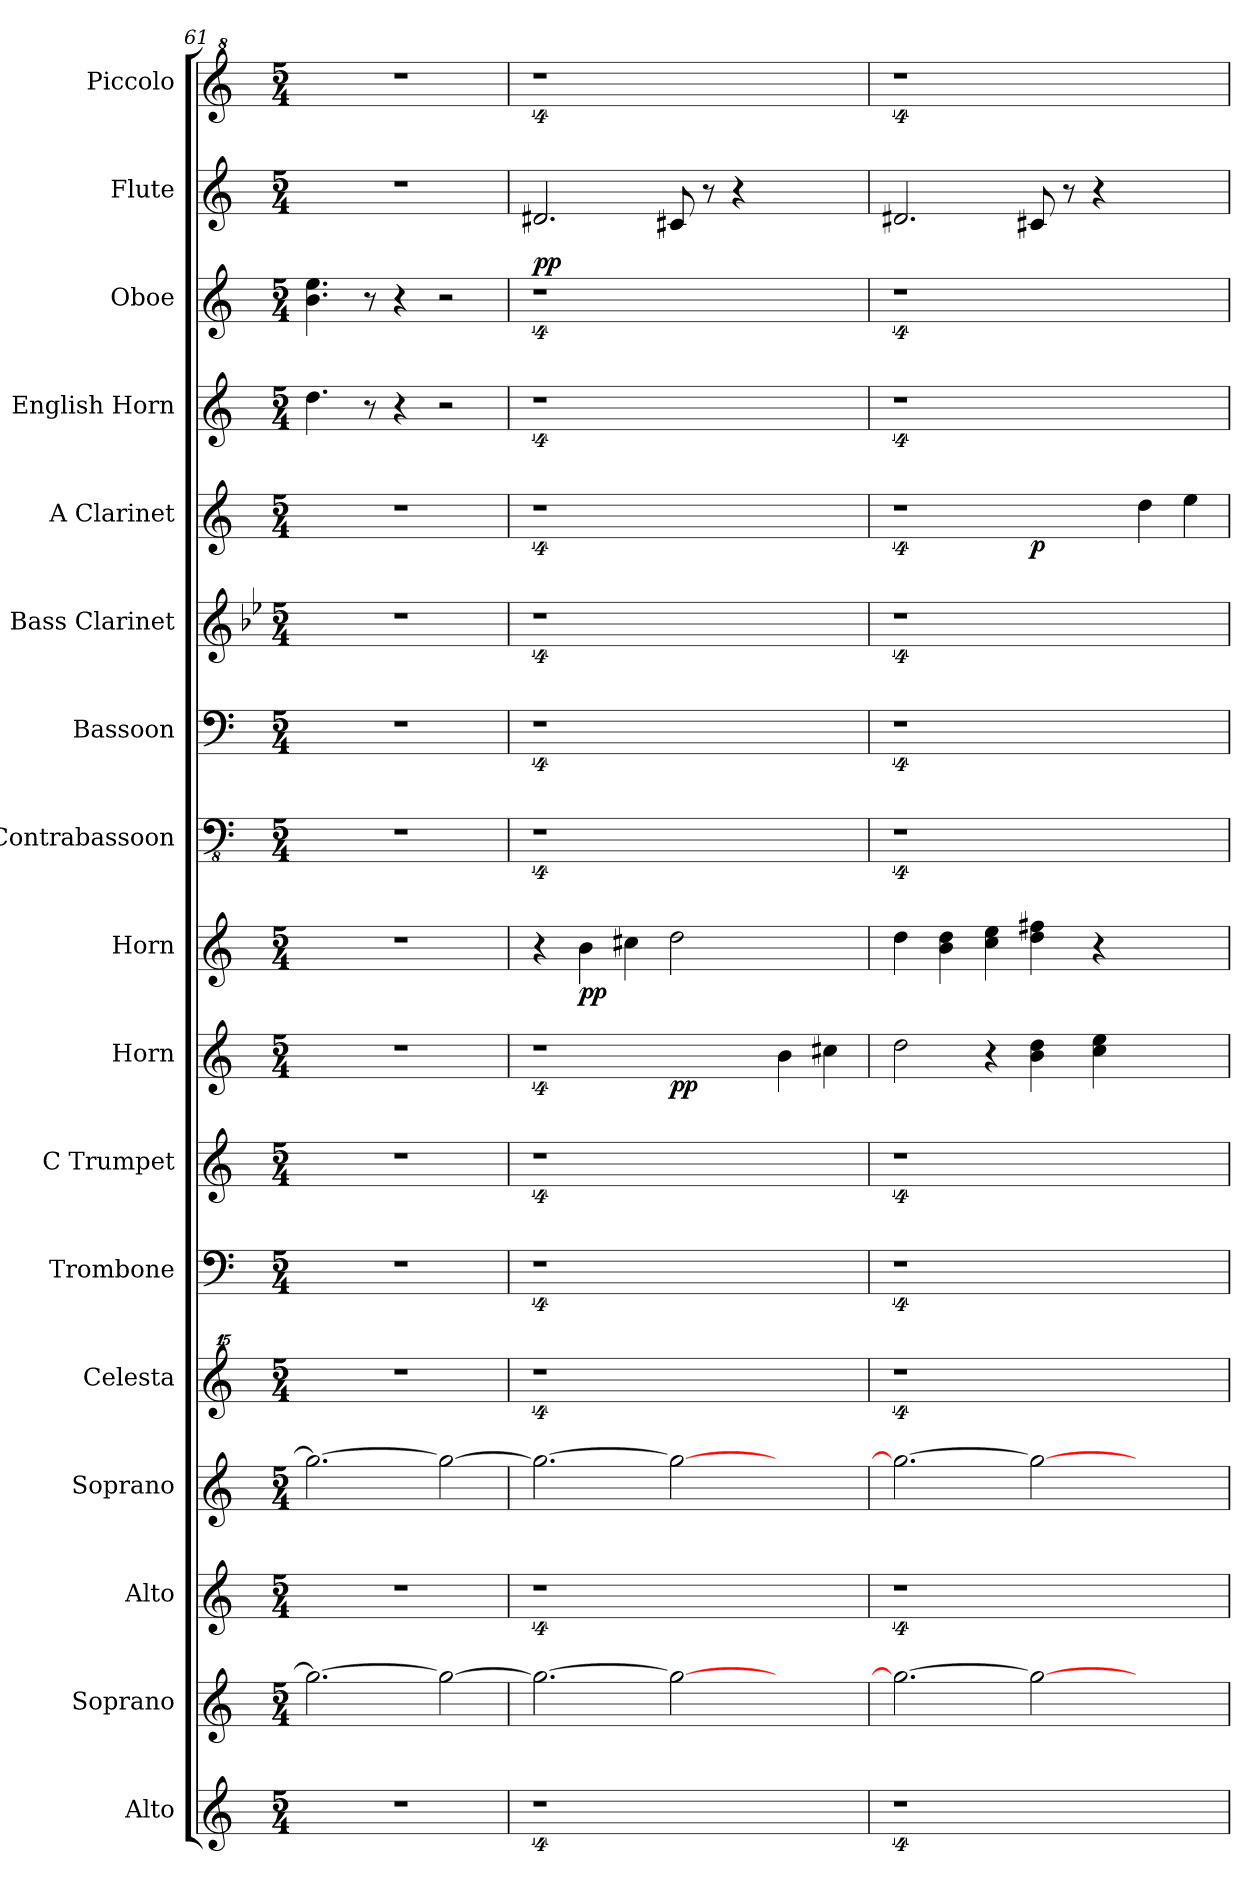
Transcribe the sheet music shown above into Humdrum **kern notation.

**kern	**kern	**kern	**kern	**kern	**kern	**kern	**kern	**dynam	**kern	**dynam	**kern	**kern	**kern	**kern	**dynam	**kern	**kern	**dynam	**kern	**kern
*part17	*part16	*part15	*part14	*part13	*part12	*part11	*part10	*part10	*part9	*part9	*part8	*part7	*part6	*part5	*part5	*part4	*part3	*part3	*part2	*part1
*staff17	*staff16	*staff15	*staff14	*staff13	*staff12	*staff11	*staff10	*staff10	*staff9	*staff9	*staff8	*staff7	*staff6	*staff5	*staff5	*staff4	*staff3	*staff3	*staff2	*staff1
*I"Alto	*I"Soprano	*I"Alto	*I"Soprano	*I"Celesta	*I"Trombone	*I"C Trumpet	*I"Horn	*	*I"Horn	*	*I"Contrabassoon	*I"Bassoon	*I"Bass Clarinet	*I"A Clarinet	*	*I"English Horn	*I"Oboe	*	*I"Flute	*I"Piccolo
*I'A.	*I'S.	*I'A.	*I'S.	*I'Cel.	*I'Trb.	*I'C Tpt.	*I'Hn.	*	*I'Hn.	*	*I'Cbsn.	*I'Bsn.	*I'B. Cl.	*I'A Cl.	*	*I'E. Hn.	*I'Ob.	*	*I'Fl.	*I'Picc.
*clefG2	*clefG2	*clefG2	*clefG2	*clefG^^2	*clefF4	*clefG2	*clefG2	*	*clefG2	*	*clefFv4	*clefF4	*clefG2	*clefG2	*	*clefG2	*clefG2	*	*clefG2	*clefG^2
*	*	*	*	*	*	*	*ITrd4c7	*	*ITrd4c7	*	*ITrd7c12	*	*ITrd8c14	*ITrd2c3	*	*ITrd4c7	*	*	*	*ITrd-7c-12
*k[]	*k[]	*k[]	*k[]	*k[]	*k[]	*k[]	*k[b-]	*	*k[b-]	*	*k[]	*k[]	*k[b-e-]	*k[f#c#g#]	*	*k[b-]	*k[]	*	*k[]	*k[]
*C:	*C:	*C:	*C:	*C:	*C:	*C:	*F:	*	*F:	*	*C:	*C:	*B-:	*A:	*	*F:	*C:	*	*C:	*C:
*M5/4	*M5/4	*M5/4	*M5/4	*M5/4	*M5/4	*M5/4	*M5/4	*	*M5/4	*	*M5/4	*M5/4	*M5/4	*M5/4	*	*M5/4	*M5/4	*	*M5/4	*M5/4
=61	=61	=61	=61	=61	=61	=61	=61	=61	=61	=61	=61	=61	=61	=61	=61	=61	=61	=61	=61	=61
4%5r	2.gg\_	4%5r	2.gg\_	4%5r	4%5r	4%5r	4%5r	.	4%5r	.	4%5r	4%5r	4%5r	4%5r	.	4.g\	4.b\ 4.ee\	.	4%5r	4%5r
.	.	.	.	.	.	.	.	.	.	.	.	.	.	.	.	8r	8r	.	.	.
.	.	.	.	.	.	.	.	.	.	.	.	.	.	.	.	4r	4r	.	.	.
.	2gg\_	.	2gg\_	.	.	.	.	.	.	.	.	.	.	.	.	2r	2r	.	.	.
=62	=62	=62	=62	=62	=62	=62	=62	=62	=62	=62	=62	=62	=62	=62	=62	=62	=62	=62	=62	=62
!	!	!	!	!	!	!	!	!	!	!	!	!	!	!	!	!	!	!LO:DY:a	!	!
*	*	*	*	*	*	*	*^	*	*	*	*	*	*	*	*	*	*	*	*	*
4%5r	2.gg\_	4%5r	2.gg\_	4%5r	4%5r	4%5r	4%5r	2.ryy	.	4r	.	4%5r	4%5r	4%5r	4%5r	.	4%5r	4%5r	pp	2.d#X/	4%5r
!	!	!	!	!	!	!	!	!	!	!	!LO:DY:b	!	!	!	!	!	!	!	!	!	!
.	.	.	.	.	.	.	.	.	.	4e\	pp	.	.	.	.	.	.	.	.	.	.
.	.	.	.	.	.	.	.	.	.	4f#X\	.	.	.	.	.	.	.	.	.	.	.
!	!	!	!	!	!	!	!	!	!LO:DY:b	!	!	!	!	!	!	!	!	!	!	!	!
.	2gg\_	.	2gg\_	.	.	.	.	1ryy	pp	2g\	.	.	.	.	.	.	.	.	.	8c#X/	.
.	.	.	.	.	.	.	.	.	.	.	.	.	.	.	.	.	.	.	.	8r	.
.	.	.	.	.	.	.	.	.	.	.	.	.	.	.	.	.	.	.	.	4r	.
2ryy	2ryy	2ryy	2ryy	2ryy	2ryy	2ryy	4e\	.	.	2ryy	.	2ryy	2ryy	2ryy	2ryy	.	2ryy	2ryy	.	2ryy	2ryy
.	.	.	.	.	.	.	4f#X\	.	.	.	.	.	.	.	.	.	.	.	.	.	.
*	*	*	*	*	*	*	*v	*v	*	*	*	*	*	*	*	*	*	*	*	*	*
=63	=63	=63	=63	=63	=63	=63	=63	=63	=63	=63	=63	=63	=63	=63	=63	=63	=63	=63	=63	=63
*	*	*	*	*	*	*	*	*	*	*	*	*	*	*^	*	*	*	*	*	*
4%5r	2.gg\_	4%5r	2.gg\_	4%5r	4%5r	4%5r	2g\	.	4g\	.	4%5r	4%5r	4%5r	4%5r	2.ryy	.	4%5r	4%5r	.	2.d#X/	4%5r
.	.	.	.	.	.	.	.	.	4e\ 4g\	.	.	.	.	.	.	.	.	.	.	.	.
.	.	.	.	.	.	.	4r	.	4f\ 4a\	.	.	.	.	.	.	.	.	.	.	.	.
!	!	!	!	!	!	!	!	!	!	!	!	!	!	!	!	!LO:DY:b	!	!	!	!	!
.	2gg\_	.	2gg\_	.	.	.	4e\ 4g\	.	4g\ 4bn\	.	.	.	.	.	1ryy	p	.	.	.	8c#X/	.
.	.	.	.	.	.	.	.	.	.	.	.	.	.	.	.	.	.	.	.	8r	.
.	.	.	.	.	.	.	4f\ 4a\	.	4r	.	.	.	.	.	.	.	.	.	.	4r	.
2ryy	2ryy	2ryy	2ryy	2ryy	2ryy	2ryy	2ryy	.	2ryy	.	2ryy	2ryy	2ryy	4b\	.	.	2ryy	2ryy	.	2ryy	2ryy
.	.	.	.	.	.	.	.	.	.	.	.	.	.	4cc#\	.	.	.	.	.	.	.
*	*	*	*	*	*	*	*	*	*	*	*	*	*	*v	*v	*	*	*	*	*	*
=	=	=	=	=	=	=	=	=	=	=	=	=	=	=	=	=	=	=	=	=
*-	*-	*-	*-	*-	*-	*-	*-	*-	*-	*-	*-	*-	*-	*-	*-	*-	*-	*-	*-	*-
